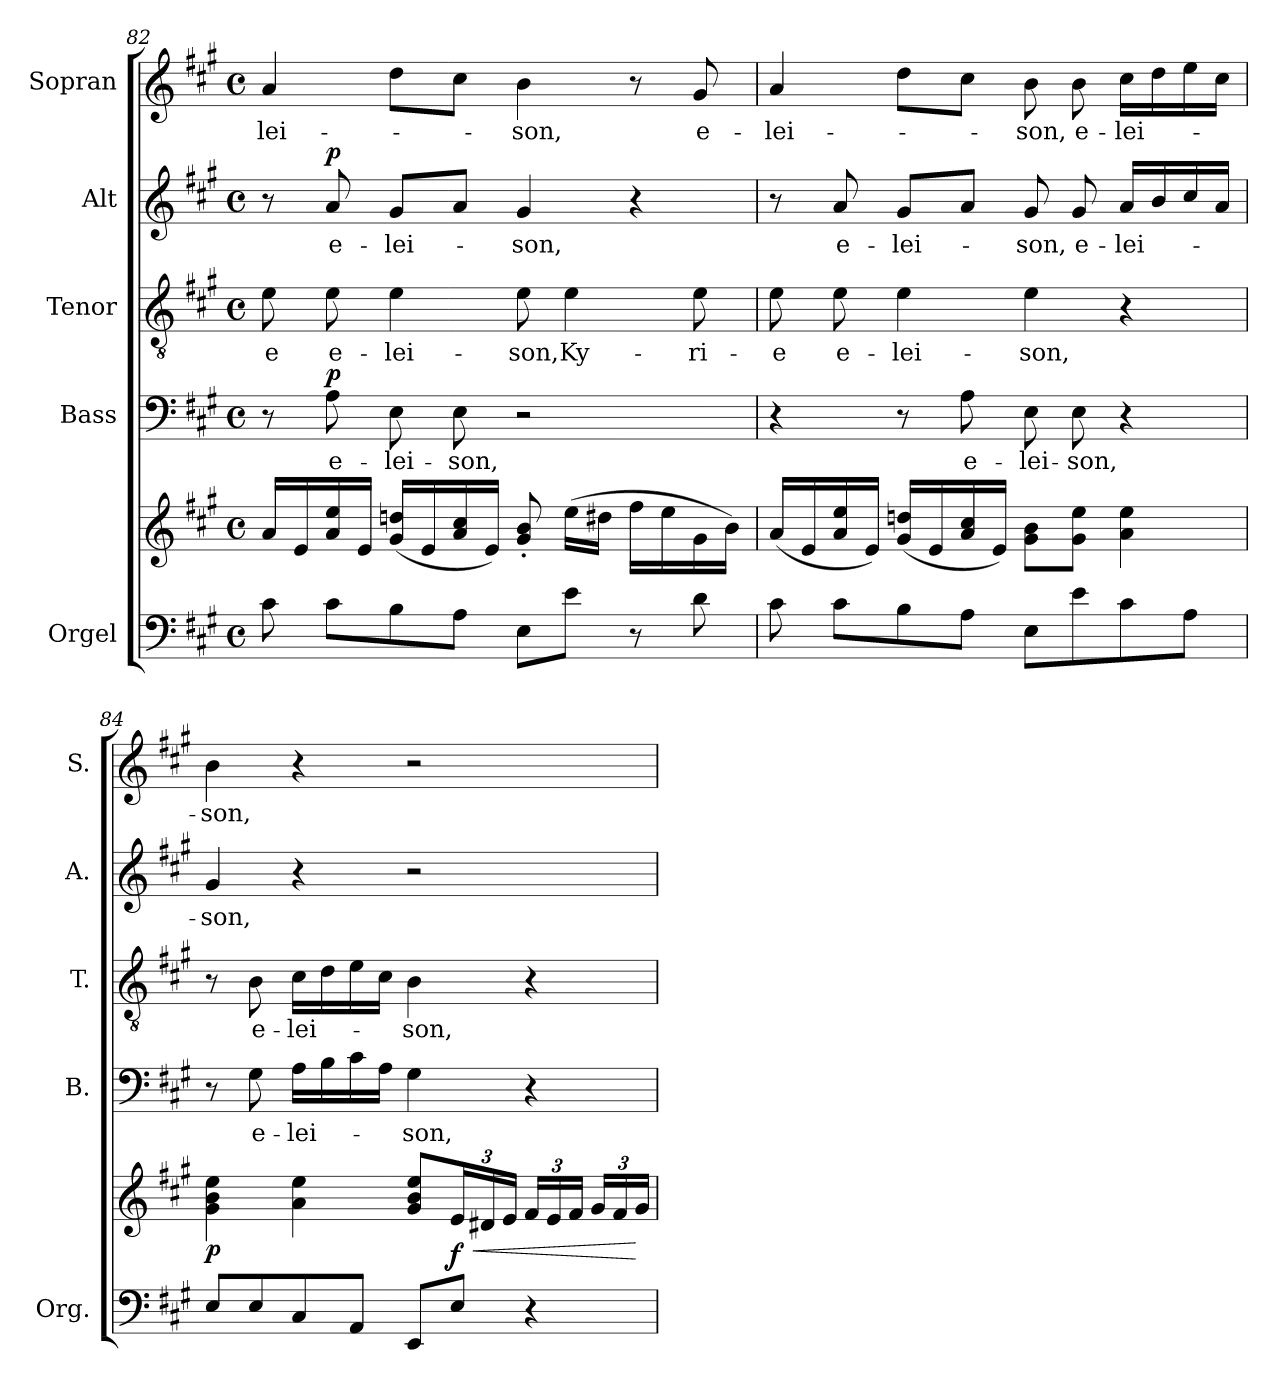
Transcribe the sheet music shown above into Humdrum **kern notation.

**kern	**kern	**dynam	**kern	**text	**dynam	**kern	**text	**kern	**text	**dynam	**kern	**text
*part5	*part5	*part5	*part4	*part4	*part4	*part3	*part3	*part2	*part2	*part2	*part1	*part1
*staff6	*staff5	*staff5/6	*staff4	*staff4	*staff4	*staff3	*staff3	*staff2	*staff2	*staff2	*staff1	*staff1
*I"Orgel	*	*	*I"Bass	*	*	*I"Tenor	*	*I"Alt	*	*	*I"Sopran	*
*I'Org.	*	*	*I'B.	*	*	*I'T.	*	*I'A.	*	*	*I'S.	*
!!LO:LB:g=z
*clefF4	*clefG2	*	*clefF4	*	*	*clefGv2	*	*clefG2	*	*	*clefG2	*
*k[f#c#g#]	*k[f#c#g#]	*	*k[f#c#g#]	*	*	*k[f#c#g#]	*	*k[f#c#g#]	*	*	*k[f#c#g#]	*
*A:	*A:	*	*A:	*	*	*A:	*	*A:	*	*	*A:	*
*M4/4	*M4/4	*	*M4/4	*	*	*M4/4	*	*M4/4	*	*	*M4/4	*
*met(c)	*met(c)	*	*met(c)	*	*	*met(c)	*	*met(c)	*	*	*met(c)	*
=82	=82	=82	=82	=82	=82	=82	=82	=82	=82	=82	=82	=82
!	!	!	!	!	!	!	!LO:LY:b	!	!	!	!	!LO:LY:b
8c#\	16a/LL	.	8r	.	.	8e\	-e	8r	.	.	4a/	-lei-
.	16e/	.	.	.	.	.	.	.	.	.	.	.
!	!	!	!	!LO:LY:b	!LO:DY:a	!	!LO:LY:b	!	!LO:LY:b	!LO:DY:a	!	!
8c#\L	16a/ 16ee/	.	8A\	e-	p	8e\	e-	8a/	e-	p	.	.
.	16e/JJ	.	.	.	.	.	.	.	.	.	.	.
!	!	!	!	!LO:LY:b	!	!	!LO:LY:b	!	!LO:LY:b	!	!	!
8B\	(<16g#/ 16ddn/LL	.	8E\	-lei-	.	4e\	-lei-	8g#/L	-lei-	.	8dd\L	.
.	16e/	.	.	.	.	.	.	.	.	.	.	.
!	!	!	!	!LO:LY:b	!	!	!	!	!	!	!	!
8A\J	16a/ 16cc#/	.	8E\	-son,	.	.	.	8a/J	.	.	8cc#\J	.
.	16e/JJ)	.	.	.	.	.	.	.	.	.	.	.
!	!	!	!	!	!	!	!LO:LY:b	!	!LO:LY:b	!	!	!LO:LY:b
8E\L	8g#/'< 8b/'<	.	2r	.	.	8e\	-son,	4g#/	-son,	.	4b\	-son,
!	!	!	!	!	!	!	!LO:LY:b	!	!	!	!	!
8e\J	(>16ee\LL	.	.	.	.	4e\	Ky-	.	.	.	.	.
.	16dd#X\JJ	.	.	.	.	.	.	.	.	.	.	.
8r	16ff#\LL	.	.	.	.	.	.	4r	.	.	8r	.
.	16ee\	.	.	.	.	.	.	.	.	.	.	.
!	!	!	!	!	!	!	!LO:LY:b	!	!	!	!	!LO:LY:b
8d\	16g#\	.	.	.	.	8e\	-ri-	.	.	.	8g#/	e-
.	16b\JJ)	.	.	.	.	.	.	.	.	.	.	.
=83	=83	=83	=83	=83	=83	=83	=83	=83	=83	=83	=83	=83
!	!	!	!	!	!	!	!LO:LY:b	!	!	!	!	!LO:LY:b
8c#\	(<16a/LL	.	4r	.	.	8e\	-e	8r	.	.	4a/	-lei-
.	16e/	.	.	.	.	.	.	.	.	.	.	.
!	!	!	!	!	!	!	!LO:LY:b	!	!LO:LY:b	!	!	!
8c#\L	16a/ 16ee/	.	.	.	.	8e\	e-	8a/	e-	.	.	.
.	16e/JJ)	.	.	.	.	.	.	.	.	.	.	.
!	!	!	!	!	!	!	!LO:LY:b	!	!LO:LY:b	!	!	!
8B\	(<16g#/ 16ddn/LL	.	8r	.	.	4e\	-lei-	8g#/L	-lei-	.	8dd\L	.
.	16e/	.	.	.	.	.	.	.	.	.	.	.
!	!	!	!	!LO:LY:b	!	!	!	!	!	!	!	!
8A\J	16a/ 16cc#/	.	8A\	e-	.	.	.	8a/J	.	.	8cc#\J	.
.	16e/JJ)	.	.	.	.	.	.	.	.	.	.	.
!	!	!	!	!LO:LY:b	!	!	!LO:LY:b	!	!LO:LY:b	!	!	!LO:LY:b
8E\L	8g#\ 8b\L	.	8E\	-lei-	.	4e\	-son,	8g#/	-son,	.	8b\	-son,
!	!	!	!	!LO:LY:b	!	!	!	!	!LO:LY:b	!	!	!LO:LY:b
8e\	8g#\ 8ee\J	.	8E\	-son,	.	.	.	8g#/	e-	.	8b\	e-
!	!	!	!	!	!	!	!	!	!LO:LY:b	!	!	!LO:LY:b
8c#\	4a\ 4ee\	.	4r	.	.	4r	.	16a/LL	-lei-	.	16cc#\LL	-lei-
.	.	.	.	.	.	.	.	16b/	.	.	16dd\	.
8A\J	.	.	.	.	.	.	.	16cc#/	.	.	16ee\	.
.	.	.	.	.	.	.	.	16a/JJ	.	.	16cc#\JJ	.
=84	=84	=84	=84	=84	=84	=84	=84	=84	=84	=84	=84	=84
!	!	!LO:DY:b	!	!	!	!	!	!	!LO:LY:b	!	!	!LO:LY:b
8E/L	4g#\ 4b\ 4ee\	p	8r	.	.	8r	.	4g#/	-son,	.	4b\	-son,
!	!	!	!	!LO:LY:b	!	!	!LO:LY:b	!	!	!	!	!
8E/	.	.	8G#\	e-	.	8B\	e-	.	.	.	.	.
!	!	!	!	!LO:LY:b	!	!	!LO:LY:b	!	!	!	!	!
8C#/	4a\ 4ee\	.	16A\LL	-lei-	.	16c#\LL	-lei-	4r	.	.	4r	.
.	.	.	16B\	.	.	16d\	.	.	.	.	.	.
8AA/J	.	.	16c#\	.	.	16e\	.	.	.	.	.	.
.	.	.	16A\JJ	.	.	16c#\JJ	.	.	.	.	.	.
!	!	!	!	!LO:LY:b	!	!	!LO:LY:b	!	!	!	!	!
8EE/L	8g#/ 8b/ 8ee/L	.	4G#\	-son,	.	4B\	-son,	2r	.	.	2r	.
*	*Xbrackettup	*	*	*	*	*	*	*	*	*	*	*
!	!	!LO:DY:b	!	!	!	!	!	!	!	!	!	!
8E/J	24e/L	f	.	.	.	.	.	.	.	.	.	.
!	!	!LO:HP:b	!	!	!	!	!	!	!	!	!	!
.	24d#X/	<	.	.	.	.	.	.	.	.	.	.
.	24e/JJ	.	.	.	.	.	.	.	.	.	.	.
4r	24f#/LL	.	4r	.	.	4r	.	.	.	.	.	.
.	24e/	.	.	.	.	.	.	.	.	.	.	.
.	24f#/JJ	.	.	.	.	.	.	.	.	.	.	.
.	24g#/LL	.	.	.	.	.	.	.	.	.	.	.
.	24f#/	.	.	.	.	.	.	.	.	.	.	.
.	24g#/JJ	[	.	.	.	.	.	.	.	.	.	.
=	=	=	=	=	=	=	=	=	=	=	=	=
*-	*-	*-	*-	*-	*-	*-	*-	*-	*-	*-	*-	*-
